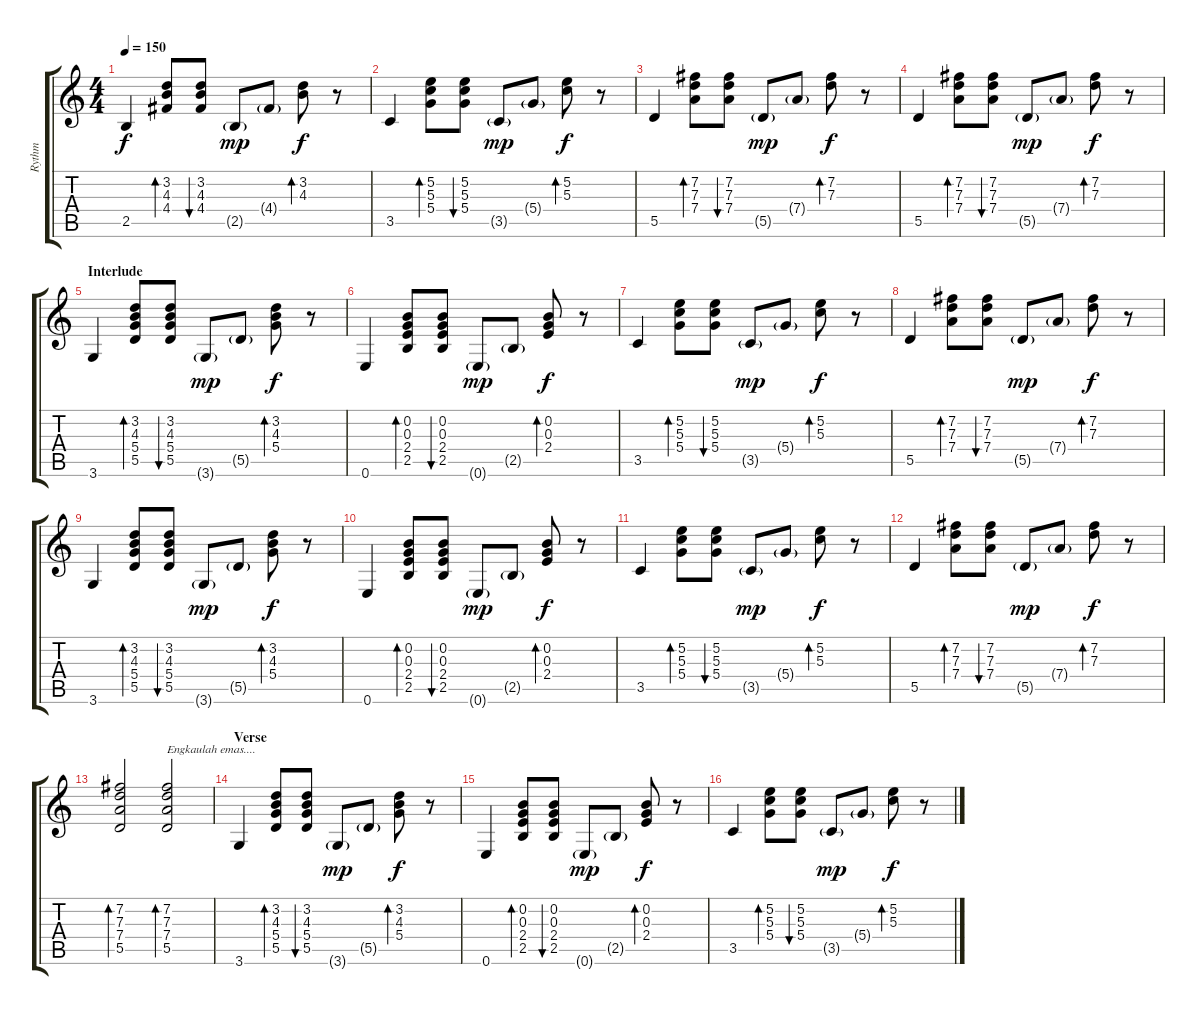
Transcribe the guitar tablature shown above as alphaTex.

\track ("Rythm" "Rythm") {instrument electricguitarmuted}
\staff {score tabs}
\tuning (E4 B3 G3 D3 A2 E2) {hide}
\ts (4 4)
\tempo 150
\clef g2
\ks c
2.5.4{dy f} (3.2 4.3 4.4).8{bd 240} (3.2 4.3 4.4).8{bu 240} 2.5{g}.8{dy mp} 4.4{g}.8 (3.2 4.3).8{bd 240 dy f} r.8 |
3.5.4 (5.2 5.3 5.4).8{bd 240} (5.2 5.3 5.4).8{bu 240} 3.5{g}.8{dy mp} 5.4{g}.8 (5.2 5.3).8{bd 240 dy f} r.8 |
5.5.4 (7.2 7.3 7.4).8{bd 240} (7.2 7.3 7.4).8{bu 240} 5.5{g}.8{dy mp} 7.4{g}.8 (7.2 7.3).8{bd 240 dy f} r.8 |
5.5.4 (7.2 7.3 7.4).8{bd 240} (7.2 7.3 7.4).8{bu 240} 5.5{g}.8{dy mp} 7.4{g}.8 (7.2 7.3).8{bd 240 dy f} r.8 |
\section ("" "Interlude")
3.6.4 (3.2 4.3 5.4 5.5).8{bd 240} (3.2 4.3 5.4 5.5).8{bu 240} 3.6{g}.8{dy mp} 5.5{g}.8 (3.2 4.3 5.4).8{bd 240 dy f} r.8 |
0.6.4 (0.2 0.3 2.4 2.5).8{bd 240} (0.2 0.3 2.4 2.5).8{bu 240} 0.6{g}.8{dy mp} 2.5{g}.8 (0.2 0.3 2.4).8{bd 240 dy f} r.8 |
3.5.4 (5.2 5.3 5.4).8{bd 240} (5.2 5.3 5.4).8{bu 240} 3.5{g}.8{dy mp} 5.4{g}.8 (5.2 5.3).8{bd 240 dy f} r.8 |
5.5.4 (7.2 7.3 7.4).8{bd 240} (7.2 7.3 7.4).8{bu 240} 5.5{g}.8{dy mp} 7.4{g}.8 (7.2 7.3).8{bd 240 dy f} r.8 |
3.6.4 (3.2 4.3 5.4 5.5).8{bd 240} (3.2 4.3 5.4 5.5).8{bu 240} 3.6{g}.8{dy mp} 5.5{g}.8 (3.2 4.3 5.4).8{bd 240 dy f} r.8 |
0.6.4 (0.2 0.3 2.4 2.5).8{bd 240} (0.2 0.3 2.4 2.5).8{bu 240} 0.6{g}.8{dy mp} 2.5{g}.8 (0.2 0.3 2.4).8{bd 240 dy f} r.8 |
3.5.4 (5.2 5.3 5.4).8{bd 240} (5.2 5.3 5.4).8{bu 240} 3.5{g}.8{dy mp} 5.4{g}.8 (5.2 5.3).8{bd 240 dy f} r.8 |
5.5.4 (7.2 7.3 7.4).8{bd 240} (7.2 7.3 7.4).8{bu 240} 5.5{g}.8{dy mp} 7.4{g}.8 (7.2 7.3).8{bd 240 dy f} r.8 |
(7.2 7.3 7.4 5.5).2{bd 240} (7.2 7.3 7.4 5.5).2{bd 240 txt "Engkaulah emas...."} |
\section ("" "Verse")
3.6.4 (3.2 4.3 5.4 5.5).8{bd 240} (3.2 4.3 5.4 5.5).8{bu 240} 3.6{g}.8{dy mp} 5.5{g}.8 (3.2 4.3 5.4).8{bd 240 dy f} r.8 |
0.6.4 (0.2 0.3 2.4 2.5).8{bd 240} (0.2 0.3 2.4 2.5).8{bu 240} 0.6{g}.8{dy mp} 2.5{g}.8 (0.2 0.3 2.4).8{bd 240 dy f} r.8 |
3.5.4 (5.2 5.3 5.4).8{bd 240} (5.2 5.3 5.4).8{bu 240} 3.5{g}.8{dy mp} 5.4{g}.8 (5.2 5.3).8{bd 240 dy f} r.8
